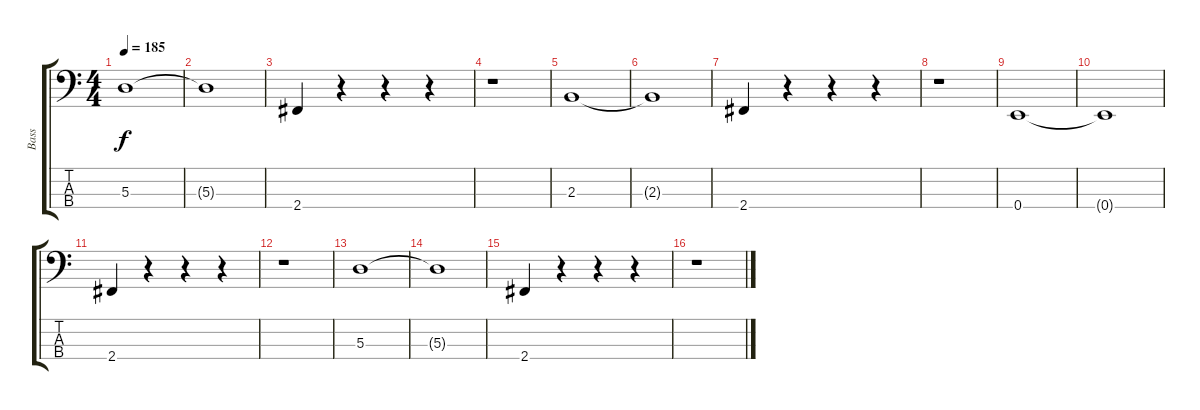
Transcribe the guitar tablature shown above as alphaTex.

\track ("Bass" "Bass") {instrument electricbassfinger}
\staff {score tabs}
\tuning (G2 D2 A1 E1) {hide}
\ts (4 4)
\tempo 185
\clef f4
\ks c
5.3.1{dy f} |
5.3{t}.1 |
2.4.4 r.4 r.4 r.4 |
r.1 |
2.3.1 |
2.3{t}.1 |
2.4.4 r.4 r.4 r.4 |
r.1 |
0.4.1 |
0.4{t}.1 |
2.4.4 r.4 r.4 r.4 |
r.1 |
5.3.1 |
5.3{t}.1 |
2.4.4 r.4 r.4 r.4 |
r.1
